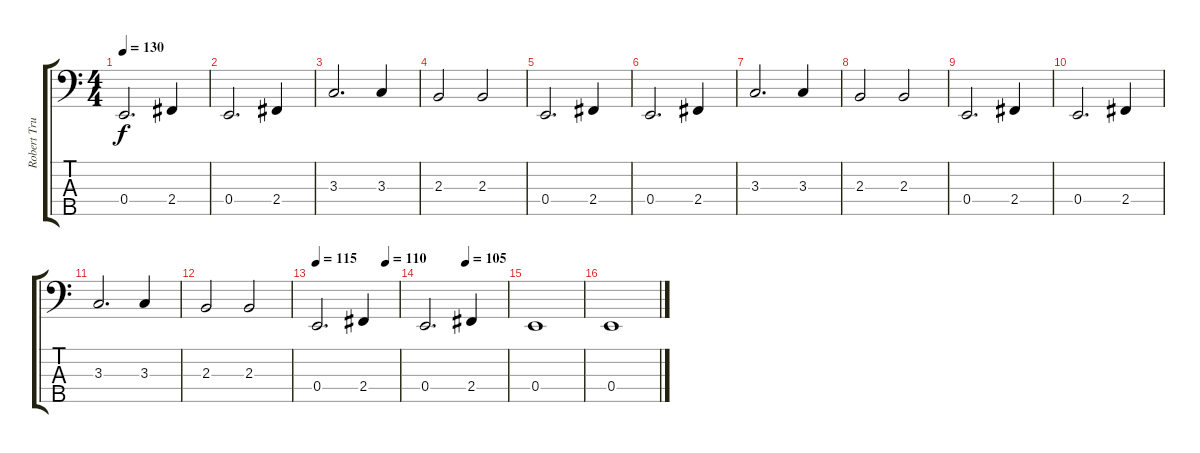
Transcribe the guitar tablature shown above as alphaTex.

\track ("Robert Trujillo" "Robert Tru") {instrument electricbassfinger}
\staff {score tabs}
\tuning (G2 D2 A1 E1 B0) {hide}
\ts (4 4)
\tempo 130
\clef f4
\ks c
0.4.2{d dy f} 2.4.4 |
0.4.2{d} 2.4.4 |
3.3.2{d} 3.3.4 |
2.3.2 2.3.2 |
0.4.2{d} 2.4.4 |
0.4.2{d} 2.4.4 |
3.3.2{d} 3.3.4 |
2.3.2 2.3.2 |
0.4.2{d} 2.4.4 |
0.4.2{d} 2.4.4 |
3.3.2{d} 3.3.4 |
2.3.2 2.3.2 |
\tempo 115
\tempo (110 0.84375)
0.4.2{d} 2.4.4 |
\tempo (105 0.5)
0.4.2{d} 2.4.4 |
0.4.1 |
0.4.1
